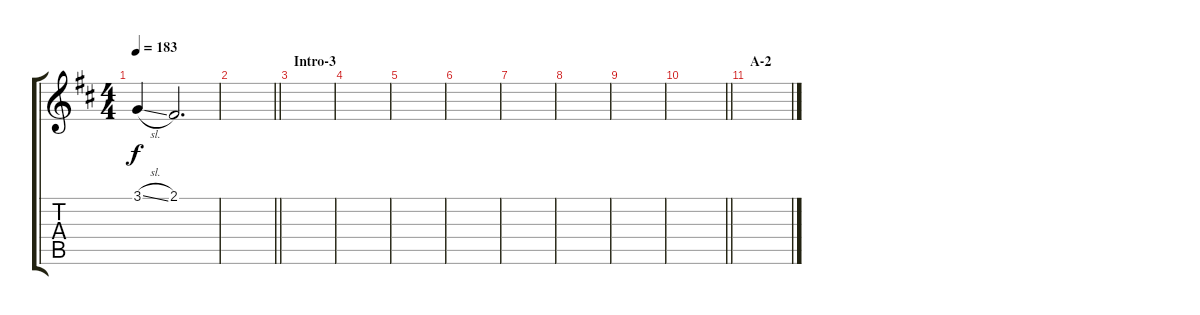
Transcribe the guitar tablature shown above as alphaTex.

\track "" {instrument tenorsax}
\staff {score tabs}
\tuning (E4 B3 G3 D3 A2 E2) {hide}
\ts (4 4)
\tempo 183
\clef g2
\ks d
3.1{sl t}.4{dy f} 2.1.2{d} |
\barLineRight lightlight
|
\section ("" "Intro-3")
|
|
|
|
|
|
|
\barLineRight lightlight
|
\section ("" "A-2")
